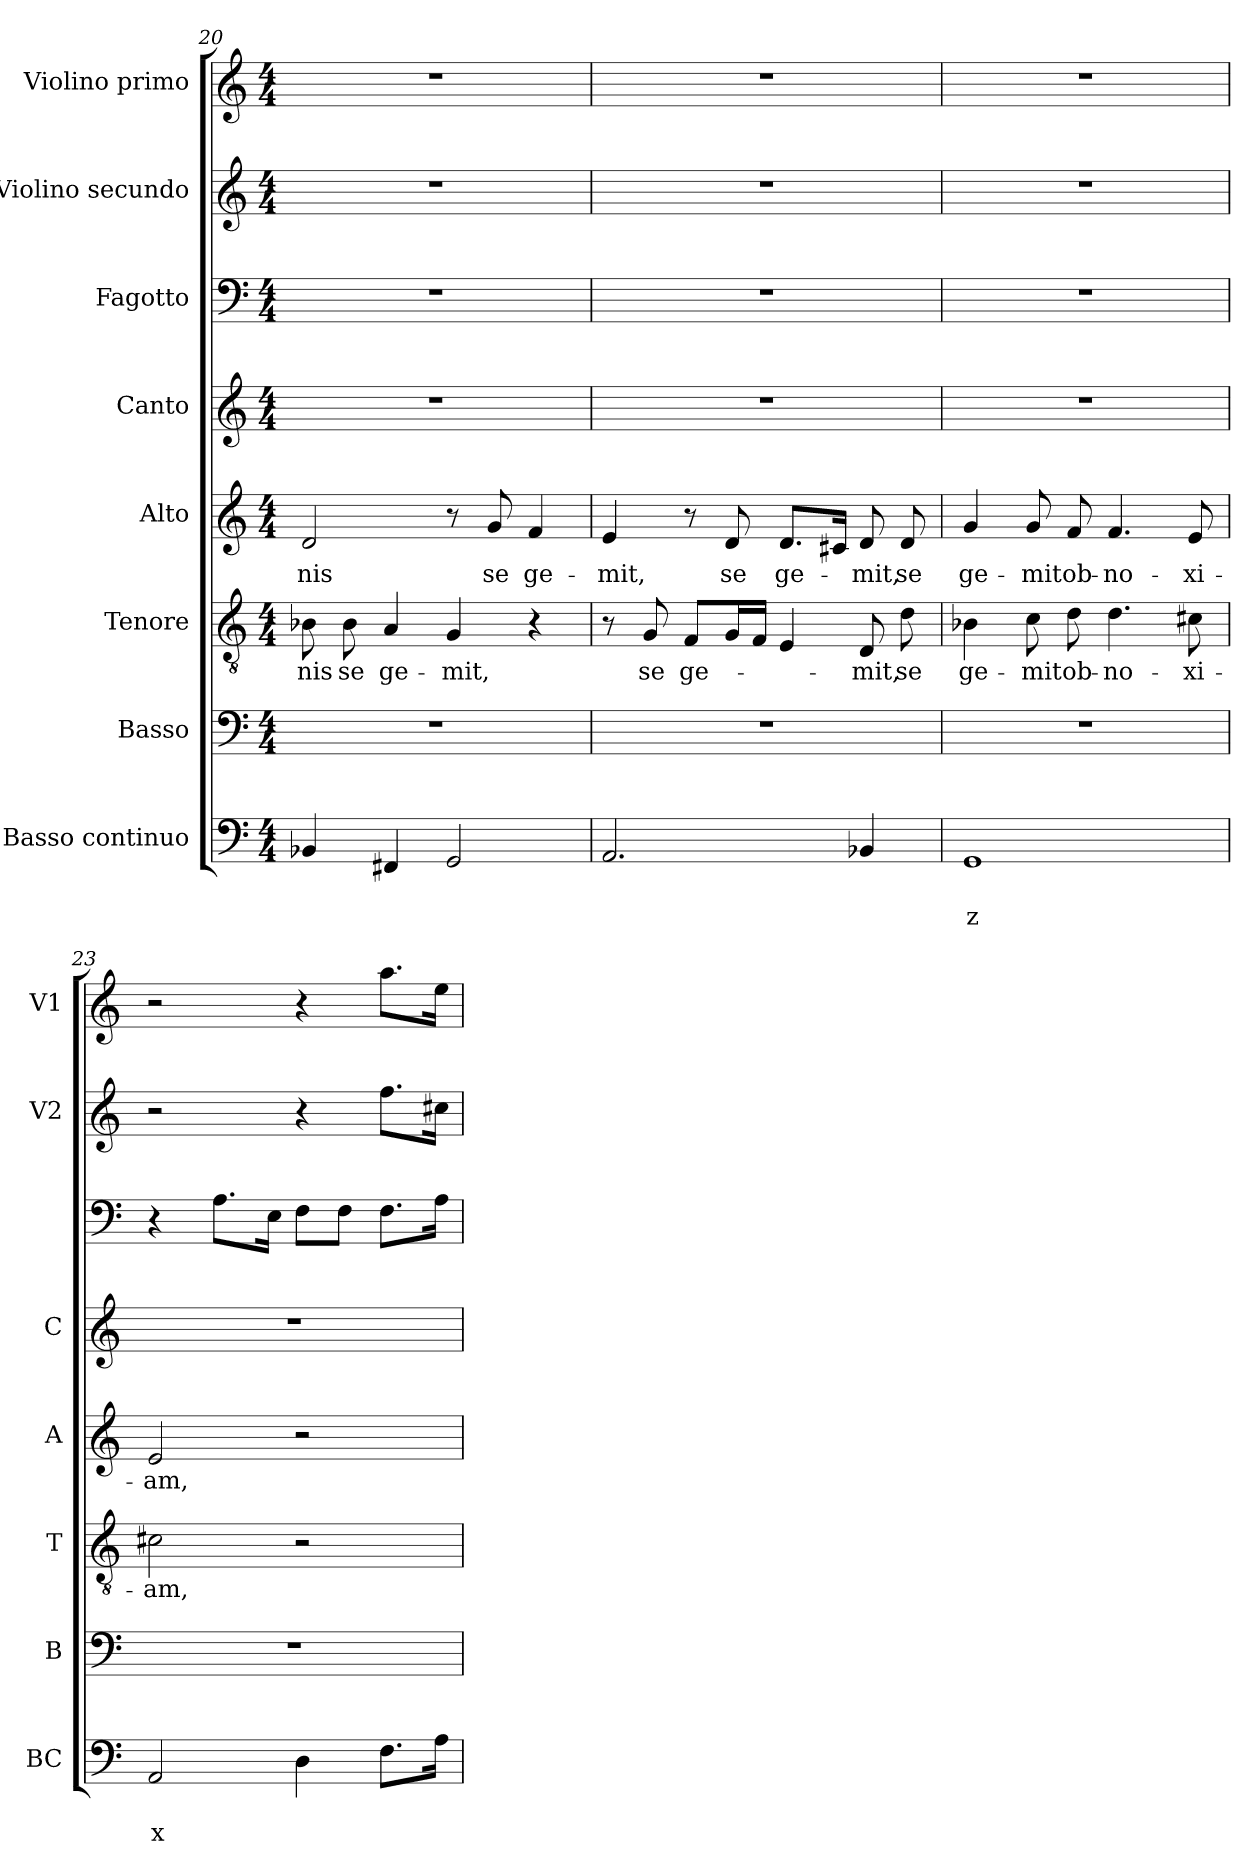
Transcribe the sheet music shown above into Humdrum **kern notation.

**kern	**text	**text	**kern	**kern	**text	**kern	**text	**kern	**kern	**kern	**kern
*part8	*part8	*part8	*part7	*part6	*part6	*part5	*part5	*part4	*part3	*part2	*part1
*staff8	*staff8	*staff8	*staff7	*staff6	*staff6	*staff5	*staff5	*staff4	*staff3	*staff2	*staff1
*I"Basso continuo	*	*	*I"Basso	*I"Tenore	*	*I"Alto	*	*I"Canto	*I"Fagotto	*I"Violino secundo	*I"Violino primo
*I'BC	*	*	*I'B	*I'T	*	*I'A	*	*I'C	*	*I'V2	*I'V1
!!LO:LB:g=z
*clefF4	*	*	*clefF4	*clefGv2	*	*clefG2	*	*clefG2	*clefF4	*clefG2	*clefG2
*k[]	*	*	*k[]	*k[]	*	*k[]	*	*k[]	*k[]	*k[]	*k[]
*C:	*	*	*C:	*C:	*	*C:	*	*C:	*C:	*C:	*C:
*M4/4	*	*	*M4/4	*M4/4	*	*M4/4	*	*M4/4	*M4/4	*M4/4	*M4/4
=20	=20	=20	=20	=20	=20	=20	=20	=20	=20	=20	=20
!	!	!	!	!	!LO:LY:b	!	!LO:LY:b	!	!	!	!
4BB-X/	.	.	1r	8B-X\	-nis	2d/	-nis	1r	1r	1r	1r
!	!	!	!	!	!LO:LY:b	!	!	!	!	!	!
.	.	.	.	8B-\	se	.	.	.	.	.	.
!	!	!	!	!	!LO:LY:b	!	!	!	!	!	!
4FF#X/	.	.	.	4A/	ge-	.	.	.	.	.	.
!	!	!	!	!	!LO:LY:b	!	!	!	!	!	!
2GG/	.	.	.	4G/	-mit,	8r	.	.	.	.	.
!	!	!	!	!	!	!	!LO:LY:b	!	!	!	!
.	.	.	.	.	.	8g/	se	.	.	.	.
!	!	!	!	!	!	!	!LO:LY:b	!	!	!	!
.	.	.	.	4r	.	4f/	ge-	.	.	.	.
=21	=21	=21	=21	=21	=21	=21	=21	=21	=21	=21	=21
!	!	!	!	!	!	!	!LO:LY:b	!	!	!	!
2.AA/	.	.	1r	8r	.	4e/	-mit,	1r	1r	1r	1r
!	!	!	!	!	!LO:LY:b	!	!	!	!	!	!
.	.	.	.	8G/	se	.	.	.	.	.	.
!	!	!	!	!	!LO:LY:b	!	!	!	!	!	!
.	.	.	.	8F/L	ge-	8r	.	.	.	.	.
!	!	!	!	!	!	!	!LO:LY:b	!	!	!	!
.	.	.	.	16G/L	.	8d/	se	.	.	.	.
.	.	.	.	16F/JJ	.	.	.	.	.	.	.
!	!	!	!	!	!	!	!LO:LY:b	!	!	!	!
.	.	.	.	4E/	.	8.d/L	ge-	.	.	.	.
.	.	.	.	.	.	16c#X/Jk	.	.	.	.	.
!	!	!	!	!	!LO:LY:b	!	!LO:LY:b	!	!	!	!
4BB-X/	.	.	.	8D/	-mit,	8d/	-mit,	.	.	.	.
!	!	!	!	!	!LO:LY:b	!	!LO:LY:b	!	!	!	!
.	.	.	.	8d\	se	8d/	se	.	.	.	.
=22	=22	=22	=22	=22	=22	=22	=22	=22	=22	=22	=22
!	!	!LO:LY:b	!	!	!LO:LY:b	!	!LO:LY:b	!	!	!	!
1GG	.	z	1r	4B-X\	ge-	4g/	ge-	1r	1r	1r	1r
!	!	!	!	!	!LO:LY:b	!	!LO:LY:b	!	!	!	!
.	.	.	.	8c\	-mit	8g/	-mit	.	.	.	.
!	!	!	!	!	!LO:LY:b	!	!LO:LY:b	!	!	!	!
.	.	.	.	8d\	ob-	8f/	ob-	.	.	.	.
!	!	!	!	!	!LO:LY:b	!	!LO:LY:b	!	!	!	!
.	.	.	.	4.d\	-no-	4.f/	-no-	.	.	.	.
!	!	!	!	!	!LO:LY:b	!	!LO:LY:b	!	!	!	!
.	.	.	.	8c#X\	-xi-	8e/	-xi-	.	.	.	.
=23	=23	=23	=23	=23	=23	=23	=23	=23	=23	=23	=23
!	!	!LO:LY:b	!	!	!LO:LY:b	!	!LO:LY:b	!	!	!	!
2AA/	.	x	1r	2c#X\	-am,	2e/	-am,	1r	4r	2r	2r
.	.	.	.	.	.	.	.	.	8.A\L	.	.
.	.	.	.	.	.	.	.	.	16E\Jk	.	.
4D\	.	.	.	2r	.	2r	.	.	8F\L	4r	4r
.	.	.	.	.	.	.	.	.	8F\J	.	.
8.F\L	.	.	.	.	.	.	.	.	8.F\L	8.ff\L	8.aa\L
16A\Jk	.	.	.	.	.	.	.	.	16A\Jk	16cc#X\Jk	16ee\Jk
=	=	=	=	=	=	=	=	=	=	=	=
*-	*-	*-	*-	*-	*-	*-	*-	*-	*-	*-	*-
